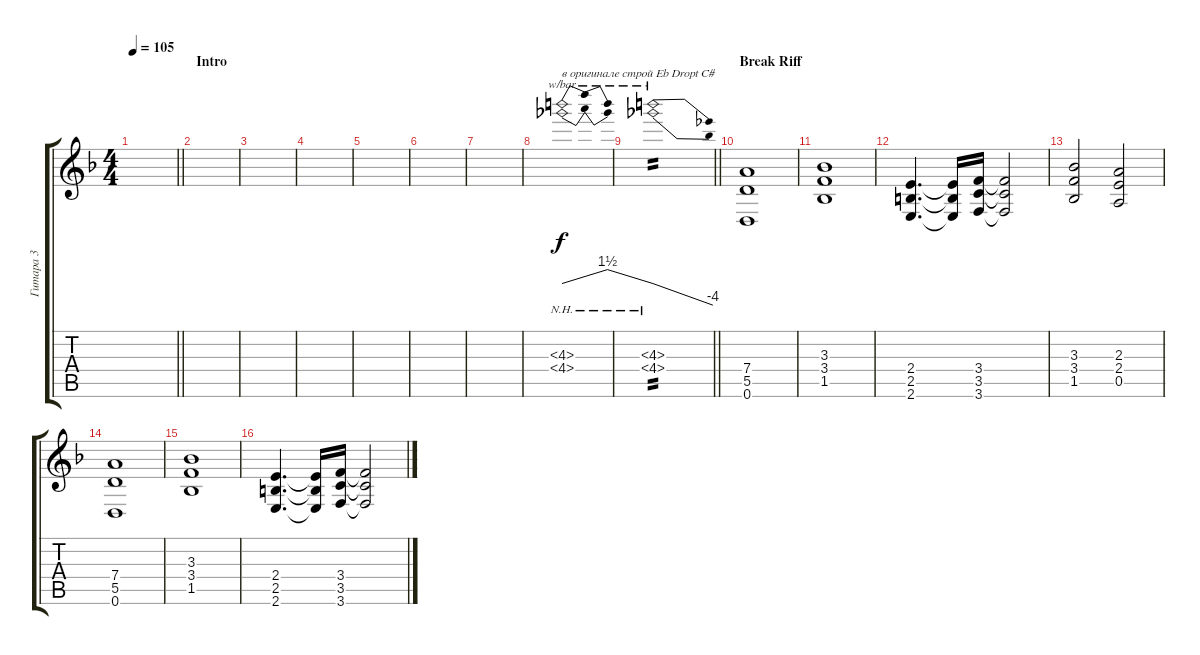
\track ("Гитара 3" "Гитара 3") {instrument distortionguitar}
\staff {score tabs}
\tuning (E4 B3 G3 D3 A2 D2) {hide}
\ts (4 4)
\tempo 105
\clef g2
\barLineRight lightlight
\ks dminor
|
\section ("" "Intro")
|
|
|
|
|
|
(4.3{nh} 4.4{nh}).1{tbe (dip default 0 0 11 6 39 6 60 0) txt "в оригинале строй Eb Dropt C#"} |
\barLineRight lightlight
(4.3{nh} 4.4{nh}).1{tbe (dive default 0 0 60 -16) tp 2} |
\section ("" "Break Riff")
(7.4 5.5 0.6).1 |
(3.3 3.4 1.5).1 |
(2.4 2.5 2.6).4{d} (2.4{t} 2.5{t} 2.6{t}).16 (3.4 3.5 3.6).16 (3.4{t} 3.5{t} 3.6{t}).2 |
(3.3 3.4 1.5).2 (2.3 2.4 0.5).2 |
(7.4 5.5 0.6).1 |
(3.3 3.4 1.5).1 |
(2.4 2.5 2.6).4{d} (2.4{t} 2.5{t} 2.6{t}).16 (3.4 3.5 3.6).16 (3.4{t} 3.5{t} 3.6{t}).2
